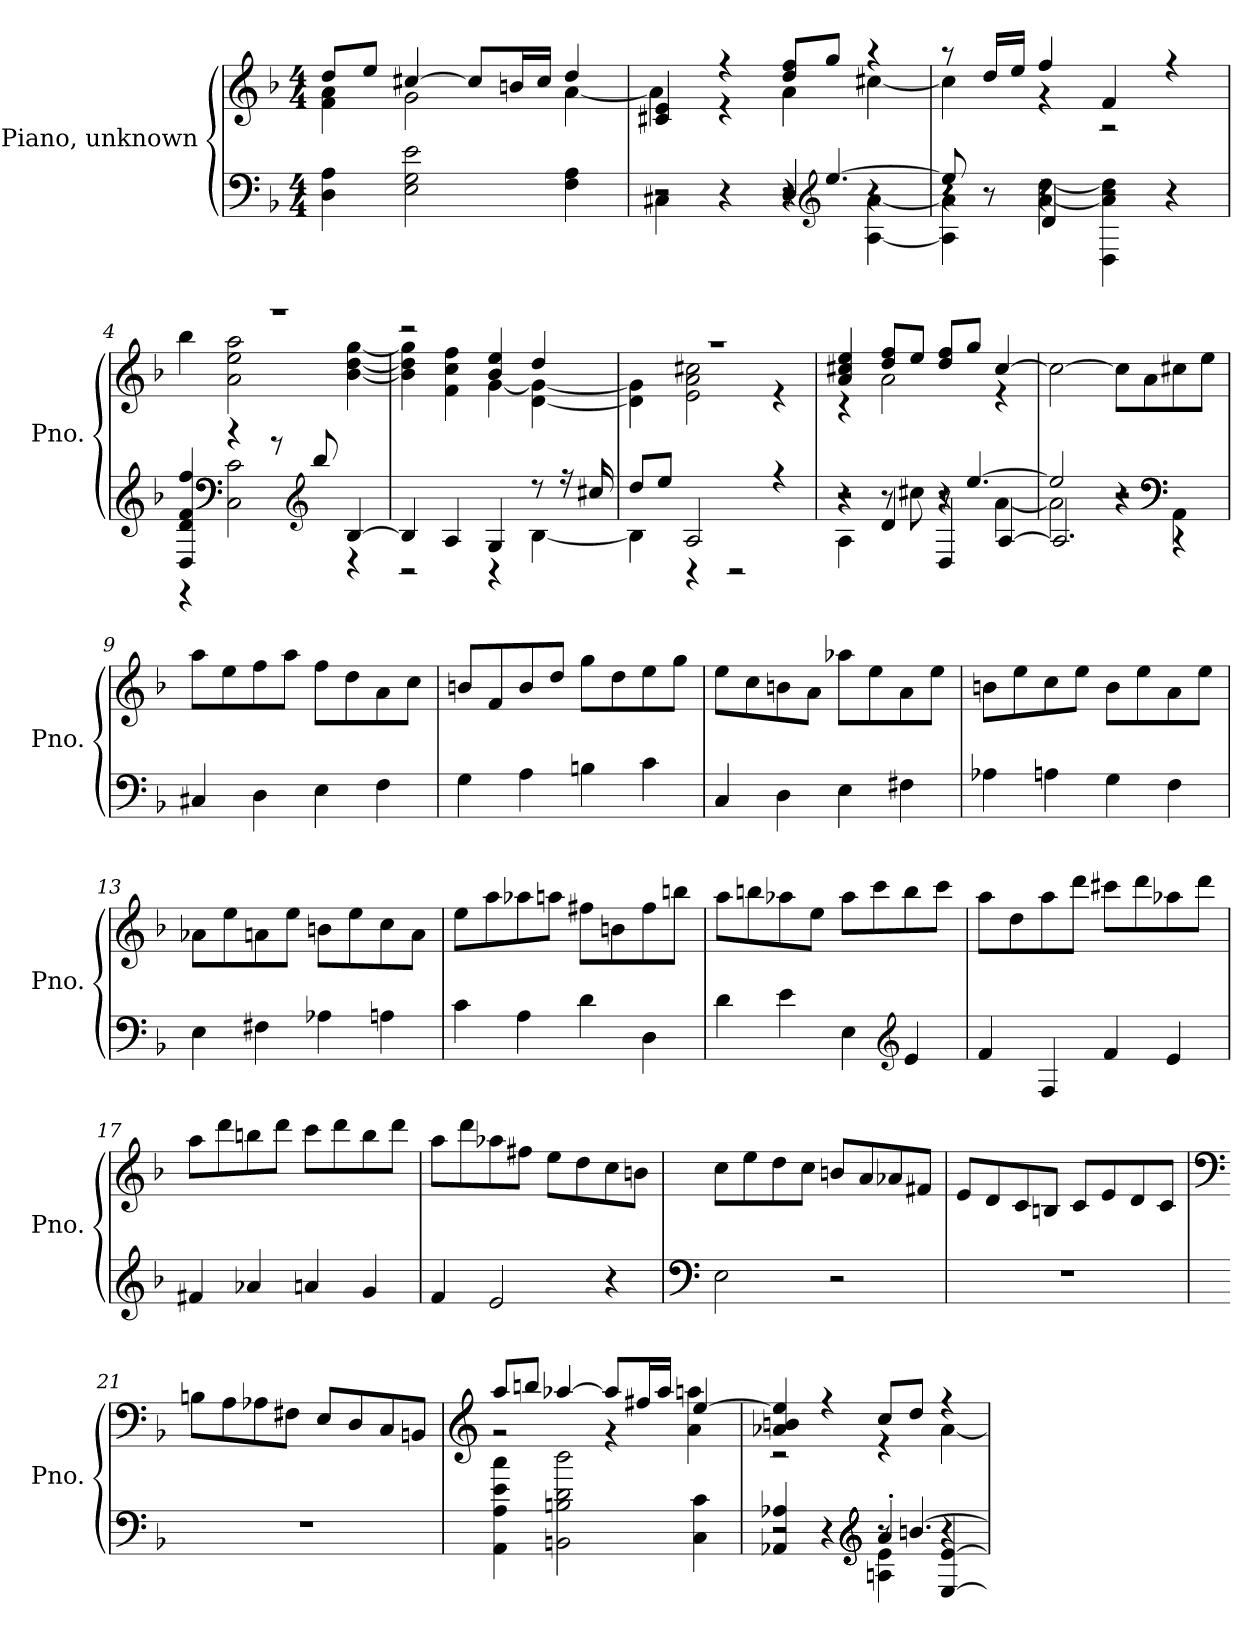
**kern	**kern
*part1	*part1
*staff2	*staff1
*I"Piano, unknown	*
*I'Pno.	*
*clefF4	*clefG2
*k[b-]	*k[b-]
*M4/4	*M4/4
*MM120	*MM120
=1	=1
*	*^
4D\ 4A\	8dd/L	4f\ 4a\
.	8ee/J	.
2E\ 2G\ 2e\	[4cc#X/	2g\
.	8cc#/L]	.
.	16bn/L	.
.	16cc#/JJ	.
4F\ 4A\	4dd/	[4a\
=2	=2	=2
*^	*	*
*	*^	*	*
2r	4C#X\	2r	4c#X/ 4e/	4a\]
.	4r	.	4r	4r
8r	4r	4D/	8dd/ 8ff/L	4a\
*clefG2	*	*	*	*
[4.ee/	.	.	8gg/J	.
.	[4A\ [4a\	4r	4r	[4cc#X\
=3	=3	=3	=3	=3
8ee/]	4A\] 4a\]	4r	8r	4cc#\]
8r	.	.	16dd/LL	.
.	.	.	16ee/JJ	.
4r	[4a\ [4dd\	4d/	4ff/	4r
2r	4D\ 4a\] 4dd\]	2r	4f/	2r
.	4r	.	4r	.
*	*v	*v	*	*
=4	=4	=4	=4
4D/ 4d/ 4f/ 4ff/	4r	1r	4bb-\
*clefF4	*	*	*
4r	2C\ 2c\	.	2a\ 2ee\ 2aa\
8r	.	.	.
*clefG2	*	*	*
8bb-/	.	.	.
[4B-/	4r	.	[4b-\ [4dd\ [4gg\
!!LO:LB:g=z	!!
=5	=5	=5	=5
4B-/]	2r	2r	4b-\] 4dd\] 4gg\]
4A/	.	.	4f\ 4cc\ 4ff\
4G/	4r	4b-/ 4ee/	[4g\
8r	[4B-\	4dd/	[4d\ 4g\_
16r	.	.	.
16cc#X/	.	.	.
=6	=6	=6	=6
8dd/L	4B-\]	1r	4d\] 4g\]
8ee/J	.	.	.
2A/	4r	.	2e\ 2a\ 2cc#X\
.	2r	.	.
4r	.	.	4r
=7	=7	=7	=7
*	*^	*	*
2r	4A\	4r	4a/ 4cc#X/ 4ee/	4r
.	8r	4d/	8dd/ 8ff/L	2a\
.	8cc#X\	.	8ee/J	.
8r	4r	4D/	8dd/ 8ff/L	.
[4.ee/	.	.	8gg/J	.
.	[4a\	[4A/	[4cc#/	4r
*	*	*	*v	*v
=8	=8	=8	=8
2ee/]	2a\]	2.A/]	2cc#\_
2r	4r	.	8cc#\L]
.	.	.	8a\
*clefF4	*	*	*
.	4AA\	4r	8cc#X\
.	.	.	8ee\J
*v	*v	*v	*
=9	=9
4C#X/	8aa\L
.	8ee\
4D\	8ff\
.	8aa\J
4E\	8ff\L
.	8dd\
4F\	8a\
.	8cc\J
!!LO:LB:g=z
=10	=10
4G\	8bn/L
.	8f/
4A\	8b/
.	8dd/J
4Bn\	8gg\L
.	8dd\
4c\	8ee\
.	8gg\J
=11	=11
4C/	8ee\L
.	8cc\
4D\	8bn\
.	8a\J
4E\	8aa-X\L
.	8ee\
4F#X\	8a\
.	8ee\J
=12	=12
4A-X\	8bn\L
.	8ee\
4An\	8cc\
.	8ee\J
4G\	8b\L
.	8ee\
4F\	8a\
.	8ee\J
=13	=13
4E\	8a-X\L
.	8ee\
4F#X\	8an\
.	8ee\J
4A-X\	8bn\L
.	8ee\
4An\	8cc\
.	8a\J
!!LO:LB:g=z
=14	=14
4c\	8ee\L
.	8aa\
4A\	8aa-X\
.	8aan\J
4d\	8ff#X\L
.	8bn\
4D\	8ff#\
.	8bbn\J
=15	=15
4d\	8aa\L
.	8bbn\
4e\	8aa-X\
.	8ee\J
4E\	8aa-\L
.	8ccc\
*clefG2	*
4e/	8bb\
.	8ccc\J
=16	=16
4f/	8aa\L
.	8dd\
4F/	8aa\
.	8ddd\J
4f/	8ccc#X\L
.	8ddd\
4e/	8aa-X\
.	8ddd\J
!!LO:LB:g=z
=17	=17
4f#X/	8aa\L
.	8ddd\
4a-X/	8bbn\
.	8ddd\J
4an/	8ccc\L
.	8ddd\
4g/	8bb\
.	8ddd\J
=18	=18
4f/	8aa\L
.	8ddd\
2e/	8aa-X\
.	8ff#X\J
.	8ee\L
.	8dd\
4r	8cc\
.	8bn\J
=19	=19
*clefF4	*
2E\	8cc\L
.	8ee\
.	8dd\
.	8cc\J
2r	8bn/L
.	8a/
.	8a-X/
.	8f#X/J
=20	=20
1r	8e/L
.	8d/
.	8c/
.	8Bn/J
.	8c/L
.	8e/
.	8d/
.	8c/J
!!LO:LB:g=z
=21	=21
*	*clefF4
1r	8Bn\L
.	8A\
.	8A-X\
.	8F#X\J
.	8E/L
.	8D/
.	8C/
.	8BBn/J
=22	=22
*	*clefG2
*	*^
4AA\ 4A\ 4e\ 4cc\	8aa/L	2r
.	8bbn/J	.
2BBn\ 2Bn\ 2d\ 2dd\	[4aa-X/	.
.	8aa-/L]	4r
.	16ff#X/L	.
.	16aa-/JJ	.
4C\ 4c\	[4ee/	4a\ 4aan\
=23	=23	=23
*^	*	*
*	*^	*	*
2r	2r	4AA-X/ 4A-X/	4a-X/ 4bn/ 4ee/]	2r
.	.	4r	4r	.
*clefG2	*	*	*	*
8r	4An\ 4e\	4a'/	8cc/L	4r
[4.bn/	.	.	8dd/J	.
.	4r	[4E/ [4e/	4r	[4a-\
*v	*v	*v	*	*
*	*v	*v
=	=
*-	*-
